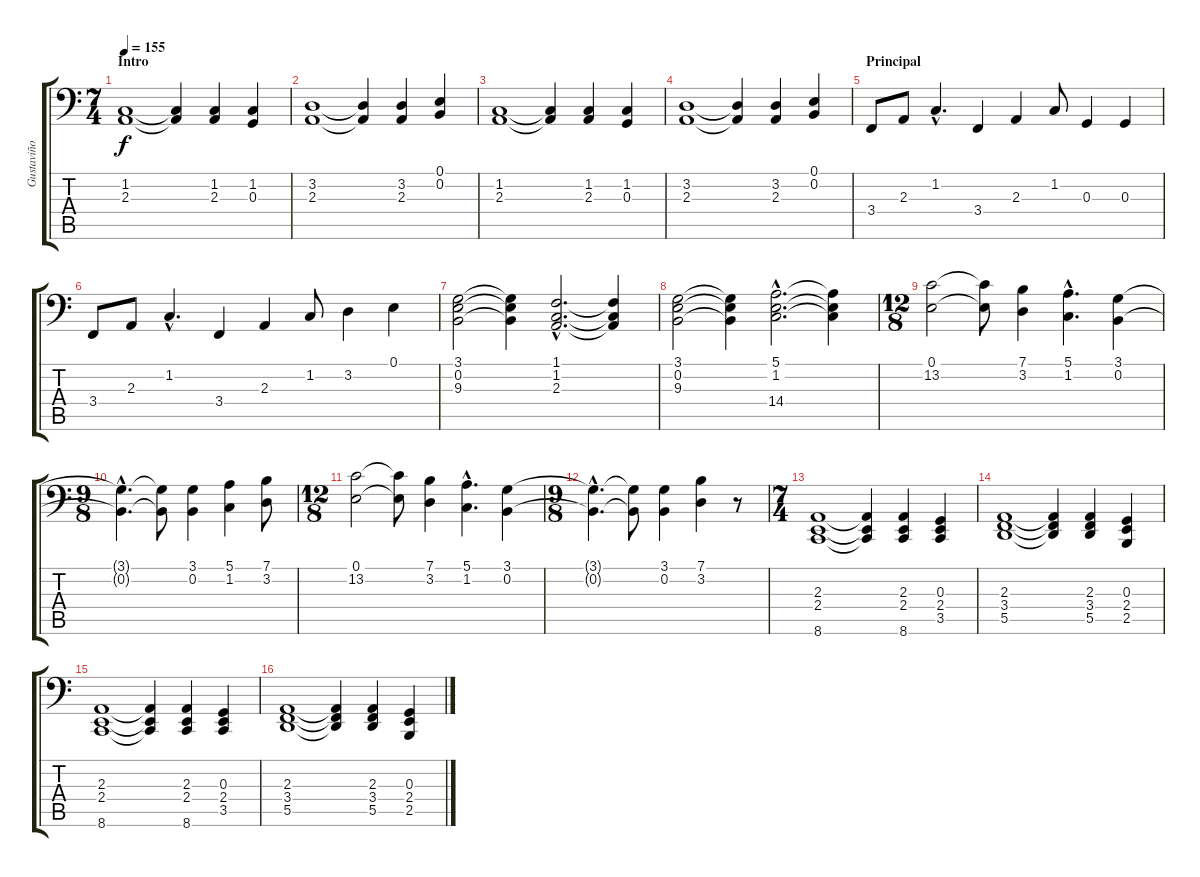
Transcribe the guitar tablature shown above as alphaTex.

\track ("Gustaviño Left Flute" "Gustaviño ") {instrument flute}
\staff {score tabs}
\tuning (E3 B2 G2 D2 A1 E1) {hide}
\ts (7 4)
\section ("" "Intro")
\tempo 155
\clef f4
\ks c
(1.2 2.3).1{dy f instrument flute} (1.2{t} 2.3{t}).4 (1.2 2.3).4 (1.2 0.3).4 |
(3.2 2.3).1 (3.2{t} 2.3{t}).4 (3.2 2.3).4 (0.1 0.2).4 |
(1.2 2.3).1 (1.2{t} 2.3{t}).4 (1.2 2.3).4 (1.2 0.3).4 |
(3.2 2.3).1 (3.2{t} 2.3{t}).4 (3.2 2.3).4 (0.1 0.2).4 |
\section ("" "Principal")
3.4.8 2.3.8 1.2{hac}.4{d} 3.4.4 2.3.4 1.2.8 0.3.4 0.3.4 |
3.4.8 2.3.8 1.2{hac}.4{d} 3.4.4 2.3.4 1.2.8 3.2.4 0.1.4 |
(3.1 0.2 9.3).2 (3.1{t} 0.2{t} 9.3{t}).4 (1.1{hac} 1.2{hac} 2.3{hac}).2{d} (1.1{t} 1.2{t} 2.3{t}).4 |
(3.1 0.2 9.3).2 (3.1{t} 0.2{t} 9.3{t}).4 (5.1{hac} 1.2{hac} 14.4{hac}).2{d} (5.1{t} 1.2{t} 14.4{t}).4 |
\ts (12 8)
(0.1 13.2).2 (0.1{t} 13.2{t}).8 (7.1 3.2).4 (5.1{hac} 1.2{hac}).4{d} (3.1 0.2).4 |
\ts (9 8)
(3.1{hac t} 0.2{hac t}).4{d} (3.1{t} 0.2{t}).8 (3.1 0.2).4 (5.1 1.2).4 (7.1 3.2).8 |
\ts (12 8)
(0.1 13.2).2 (0.1{t} 13.2{t}).8 (7.1 3.2).4 (5.1{hac} 1.2{hac}).4{d} (3.1 0.2).4 |
\ts (9 8)
(3.1{hac t} 0.2{hac t}).4{d} (3.1{t} 0.2{t}).8 (3.1 0.2).4 (7.1 3.2).4 r.8 |
\ts (7 4)
(2.3 2.4 8.6).1 (2.3{t} 2.4{t} 8.6{t}).4 (2.3 2.4 8.6).4 (0.3 2.4 3.5).4 |
(2.3 3.4 5.5).1 (2.3{t} 3.4{t} 5.5{t}).4 (2.3 3.4 5.5).4 (0.3 2.4 2.5).4 |
(2.3 2.4 8.6).1 (2.3{t} 2.4{t} 8.6{t}).4 (2.3 2.4 8.6).4 (0.3 2.4 3.5).4 |
(2.3 3.4 5.5).1 (2.3{t} 3.4{t} 5.5{t}).4 (2.3 3.4 5.5).4 (0.3 2.4 2.5).4
